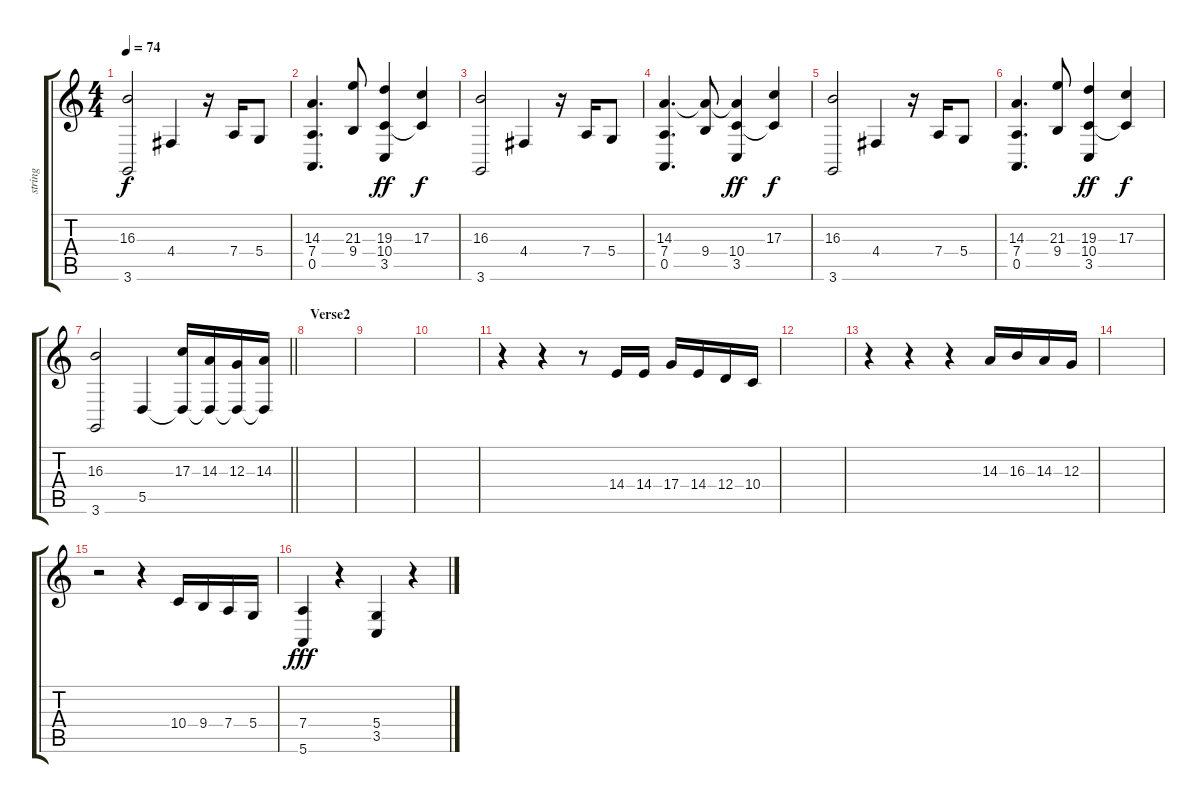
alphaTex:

\track ("string" "string") {instrument stringensemble1}
\staff {score tabs}
\tuning (E4 B3 G3 D3 A2 E2) {hide}
\ts (4 4)
\tempo 74
\clef g2
\ks c
(16.3 3.6).2{dy f} 4.4.4 r.16 7.4.16 5.4.8 |
(14.3 7.4 0.5).4{d} (21.3 9.4).8 (19.3 10.4 3.5).4{dy ff} (17.3 10.4{t}).4{dy f} |
(16.3 3.6).2 4.4.4 r.16 7.4.16 5.4.8 |
(14.3 7.4 0.5).4{d} (14.3{t} 9.4).8 (14.3{t} 10.4 3.5).4{dy ff} (17.3 10.4{t}).4{dy f} |
(16.3 3.6).2 4.4.4 r.16 7.4.16 5.4.8 |
(14.3 7.4 0.5).4{d} (21.3 9.4).8 (19.3 10.4 3.5).4{dy ff} (17.3 10.4{t}).4{dy f} |
\barLineRight lightlight
(16.3 3.6).2 5.5.4 (17.3 5.5{t}).16 (14.3 5.5{t}).16 (12.3 5.5{t}).16 (14.3 5.5{t}).16 |
\section ("" "Verse2")
|
|
|
r.4 r.4 r.8 14.4.16 14.4.16 17.4.16 14.4.16 12.4.16 10.4.16 |
|
r.4 r.4 r.4 14.3.16 16.3.16 14.3.16 12.3.16 |
|
r.2 r.4 10.4.16 9.4.16 7.4.16 5.4.16 |
(7.4 5.6).4{dy fff} r.4 (5.4 3.5).4 r.4
